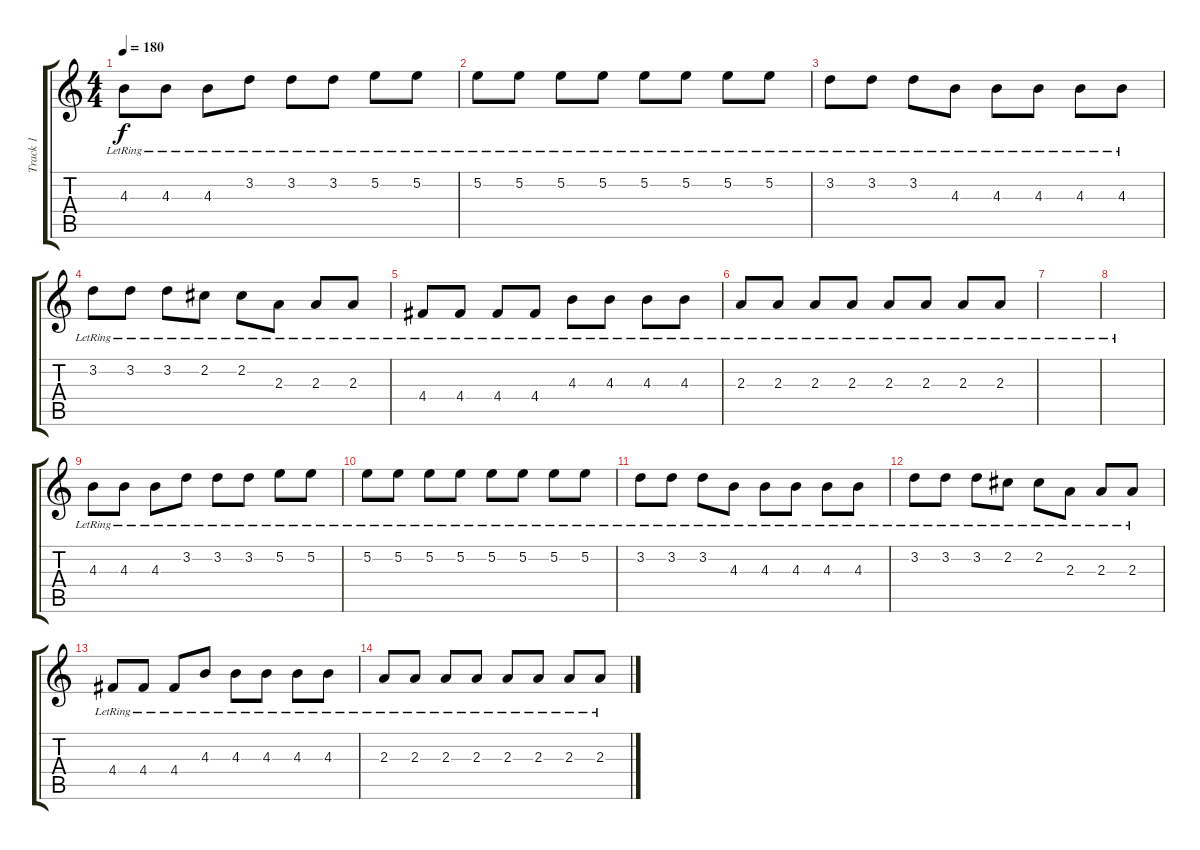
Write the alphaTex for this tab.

\track ("Track 1" "Track 1") {instrument electricpiano1}
\staff {score tabs}
\tuning (E5 B4 G4 D4 A3 E3) {hide}
\ts (4 4)
\tempo 180
\clef g2
\ks c
4.3{lr}.8{dy f} 4.3{lr}.8 4.3{lr}.8 3.2{lr}.8 3.2{lr}.8 3.2{lr}.8 5.2{lr}.8 5.2{lr}.8 |
5.2{lr}.8 5.2{lr}.8 5.2{lr}.8 5.2{lr}.8 5.2{lr}.8 5.2{lr}.8 5.2{lr}.8 5.2{lr}.8 |
3.2{lr}.8 3.2{lr}.8 3.2{lr}.8 4.3{lr}.8 4.3{lr}.8 4.3{lr}.8 4.3{lr}.8 4.3{lr}.8 |
3.2{lr}.8 3.2{lr}.8 3.2{lr}.8 2.2{lr}.8 2.2{lr}.8 2.3{lr}.8 2.3{lr}.8 2.3{lr}.8 |
4.4{lr}.8 4.4{lr}.8 4.4{lr}.8 4.4{lr}.8 4.3{lr}.8 4.3{lr}.8 4.3{lr}.8 4.3{lr}.8 |
2.3{lr}.8 2.3{lr}.8 2.3{lr}.8 2.3{lr}.8 2.3{lr}.8 2.3{lr}.8 2.3{lr}.8 2.3{lr}.8 |
|
|
4.3{lr}.8 4.3{lr}.8 4.3{lr}.8 3.2{lr}.8 3.2{lr}.8 3.2{lr}.8 5.2{lr}.8 5.2{lr}.8 |
5.2{lr}.8 5.2{lr}.8 5.2{lr}.8 5.2{lr}.8 5.2{lr}.8 5.2{lr}.8 5.2{lr}.8 5.2{lr}.8 |
3.2{lr}.8 3.2{lr}.8 3.2{lr}.8 4.3{lr}.8 4.3{lr}.8 4.3{lr}.8 4.3{lr}.8 4.3{lr}.8 |
3.2{lr}.8 3.2{lr}.8 3.2{lr}.8 2.2{lr}.8 2.2{lr}.8 2.3{lr}.8 2.3{lr}.8 2.3{lr}.8 |
4.4{lr}.8 4.4{lr}.8 4.4{lr}.8 4.3{lr}.8 4.3{lr}.8 4.3{lr}.8 4.3{lr}.8 4.3{lr}.8 |
2.3{lr}.8 2.3{lr}.8 2.3{lr}.8 2.3{lr}.8 2.3{lr}.8 2.3{lr}.8 2.3{lr}.8 2.3{lr}.8
